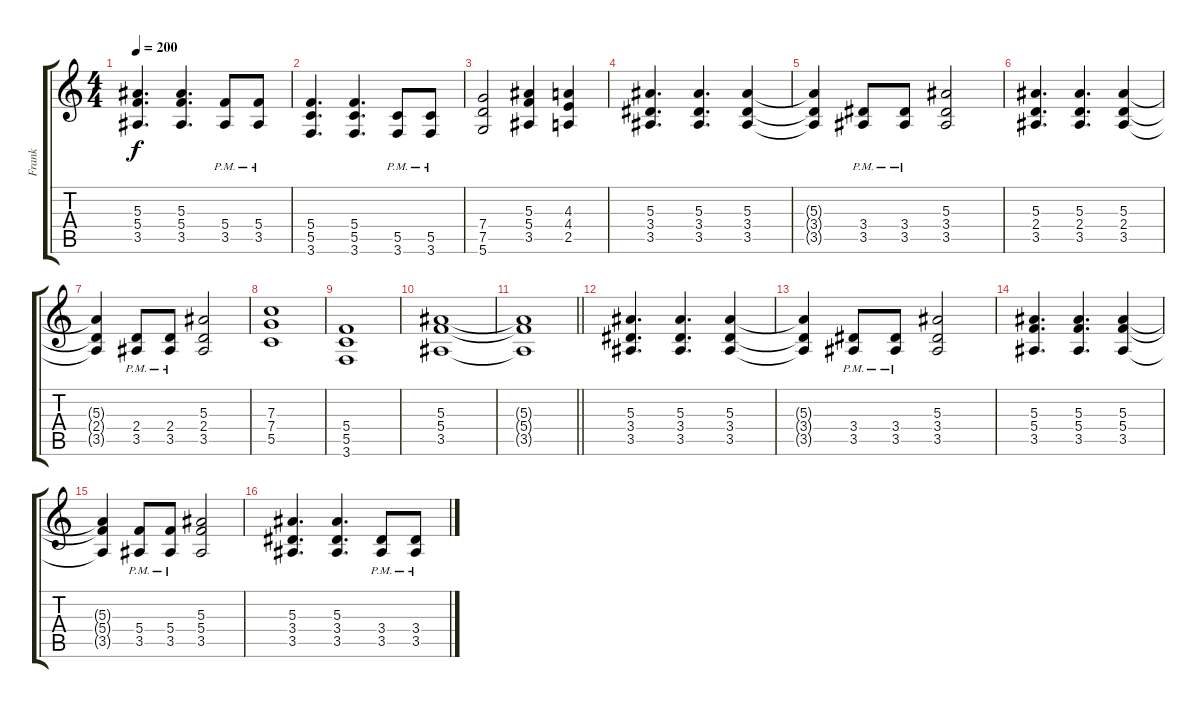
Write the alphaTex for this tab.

\track ("Frank" "Frank") {instrument electricguitarclean}
\staff {score tabs}
\tuning (D4 A3 F3 C3 G2 D2) {hide}
\ts (4 4)
\tempo 200
\clef g2
\ks c
(5.3 5.4 3.5).4{d dy f} (5.3 5.4 3.5).4{d} (5.4{pm} 3.5{pm}).8 (5.4{pm} 3.5{pm}).8 |
(5.4 5.5 3.6).4{d} (5.4 5.5 3.6).4{d} (5.5{pm} 3.6{pm}).8 (5.5{pm} 3.6{pm}).8 |
(7.4 7.5 5.6).2 (5.3 5.4 3.5).4 (4.3 4.4 2.5).4 |
(5.3 3.4 3.5).4{d} (5.3 3.4 3.5).4{d} (5.3 3.4 3.5).4 |
(5.3{t} 3.4{t} 3.5{t}).4 (3.4{pm} 3.5{pm}).8 (3.4{pm} 3.5{pm}).8 (5.3 3.4 3.5).2 |
(5.3 2.4 3.5).4{d} (5.3 2.4 3.5).4{d} (5.3 2.4 3.5).4 |
(5.3{t} 2.4{t} 3.5{t}).4 (2.4{pm} 3.5{pm}).8 (2.4{pm} 3.5{pm}).8 (5.3 2.4 3.5).2 |
(7.3 7.4 5.5).1 |
(5.4 5.5 3.6).1 |
(5.3 5.4 3.5).1 |
\barLineRight lightlight
(5.3{t} 5.4{t} 3.5{t}).1 |
(5.3 3.4 3.5).4{d} (5.3 3.4 3.5).4{d} (5.3 3.4 3.5).4 |
(5.3{t} 3.4{t} 3.5{t}).4 (3.4{pm} 3.5{pm}).8 (3.4{pm} 3.5{pm}).8 (5.3 3.4 3.5).2 |
(5.3 5.4 3.5).4{d} (5.3 5.4 3.5).4{d} (5.3 5.4 3.5).4 |
(5.3{t} 5.4{t} 3.5{t}).4 (5.4{pm} 3.5{pm}).8 (5.4{pm} 3.5{pm}).8 (5.3 5.4 3.5).2 |
(5.3 3.4 3.5).4{d} (5.3 3.4 3.5).4{d} (3.4{pm} 3.5{pm}).8 (3.4{pm} 3.5{pm}).8
